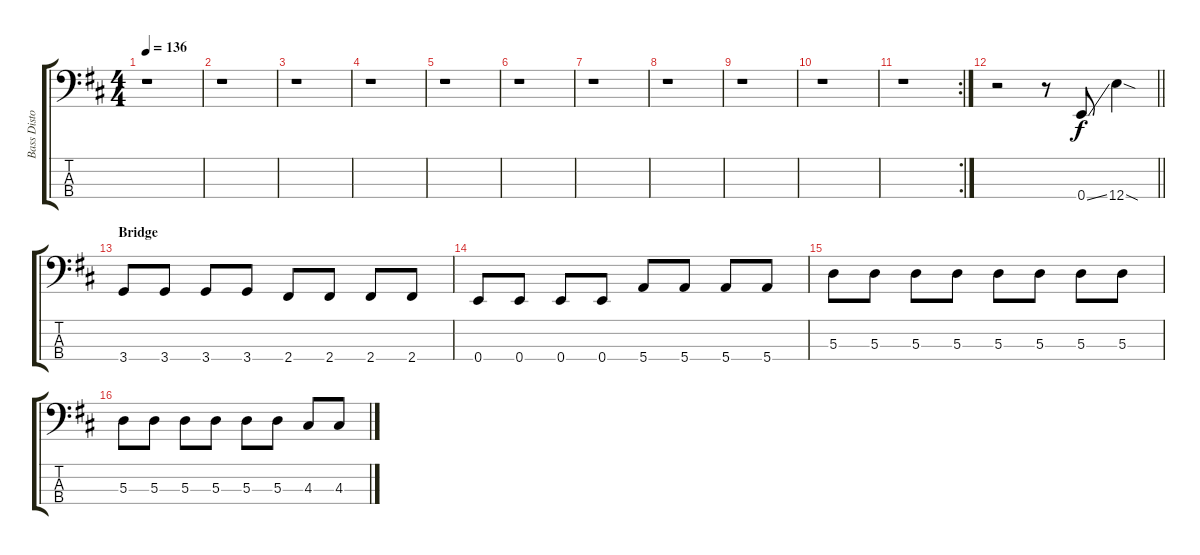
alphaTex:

\track ("Bass Distortion" "Bass Disto") {instrument overdrivenguitar}
\staff {score tabs}
\tuning (G2 D2 A1 E1) {hide}
\ts (4 4)
\tempo 136
\clef f4
\ks d
r.1{dy f} |
r.1 |
r.1 |
r.1 |
r.1 |
r.1 |
r.1 |
r.1 |
r.1 |
r.1 |
\rc 2
r.1 |
\barLineRight lightlight
r.2 r.8 0.4{ss}.8{volume 13} 12.4{sod}.4 |
\section ("" "Bridge")
3.4.8 3.4.8 3.4.8 3.4.8 2.4.8 2.4.8 2.4.8 2.4.8 |
0.4.8 0.4.8 0.4.8 0.4.8 5.4.8 5.4.8 5.4.8 5.4.8 |
5.3.8 5.3.8 5.3.8 5.3.8 5.3.8 5.3.8 5.3.8 5.3.8 |
5.3.8 5.3.8 5.3.8 5.3.8 5.3.8 5.3.8 4.3.8 4.3.8
